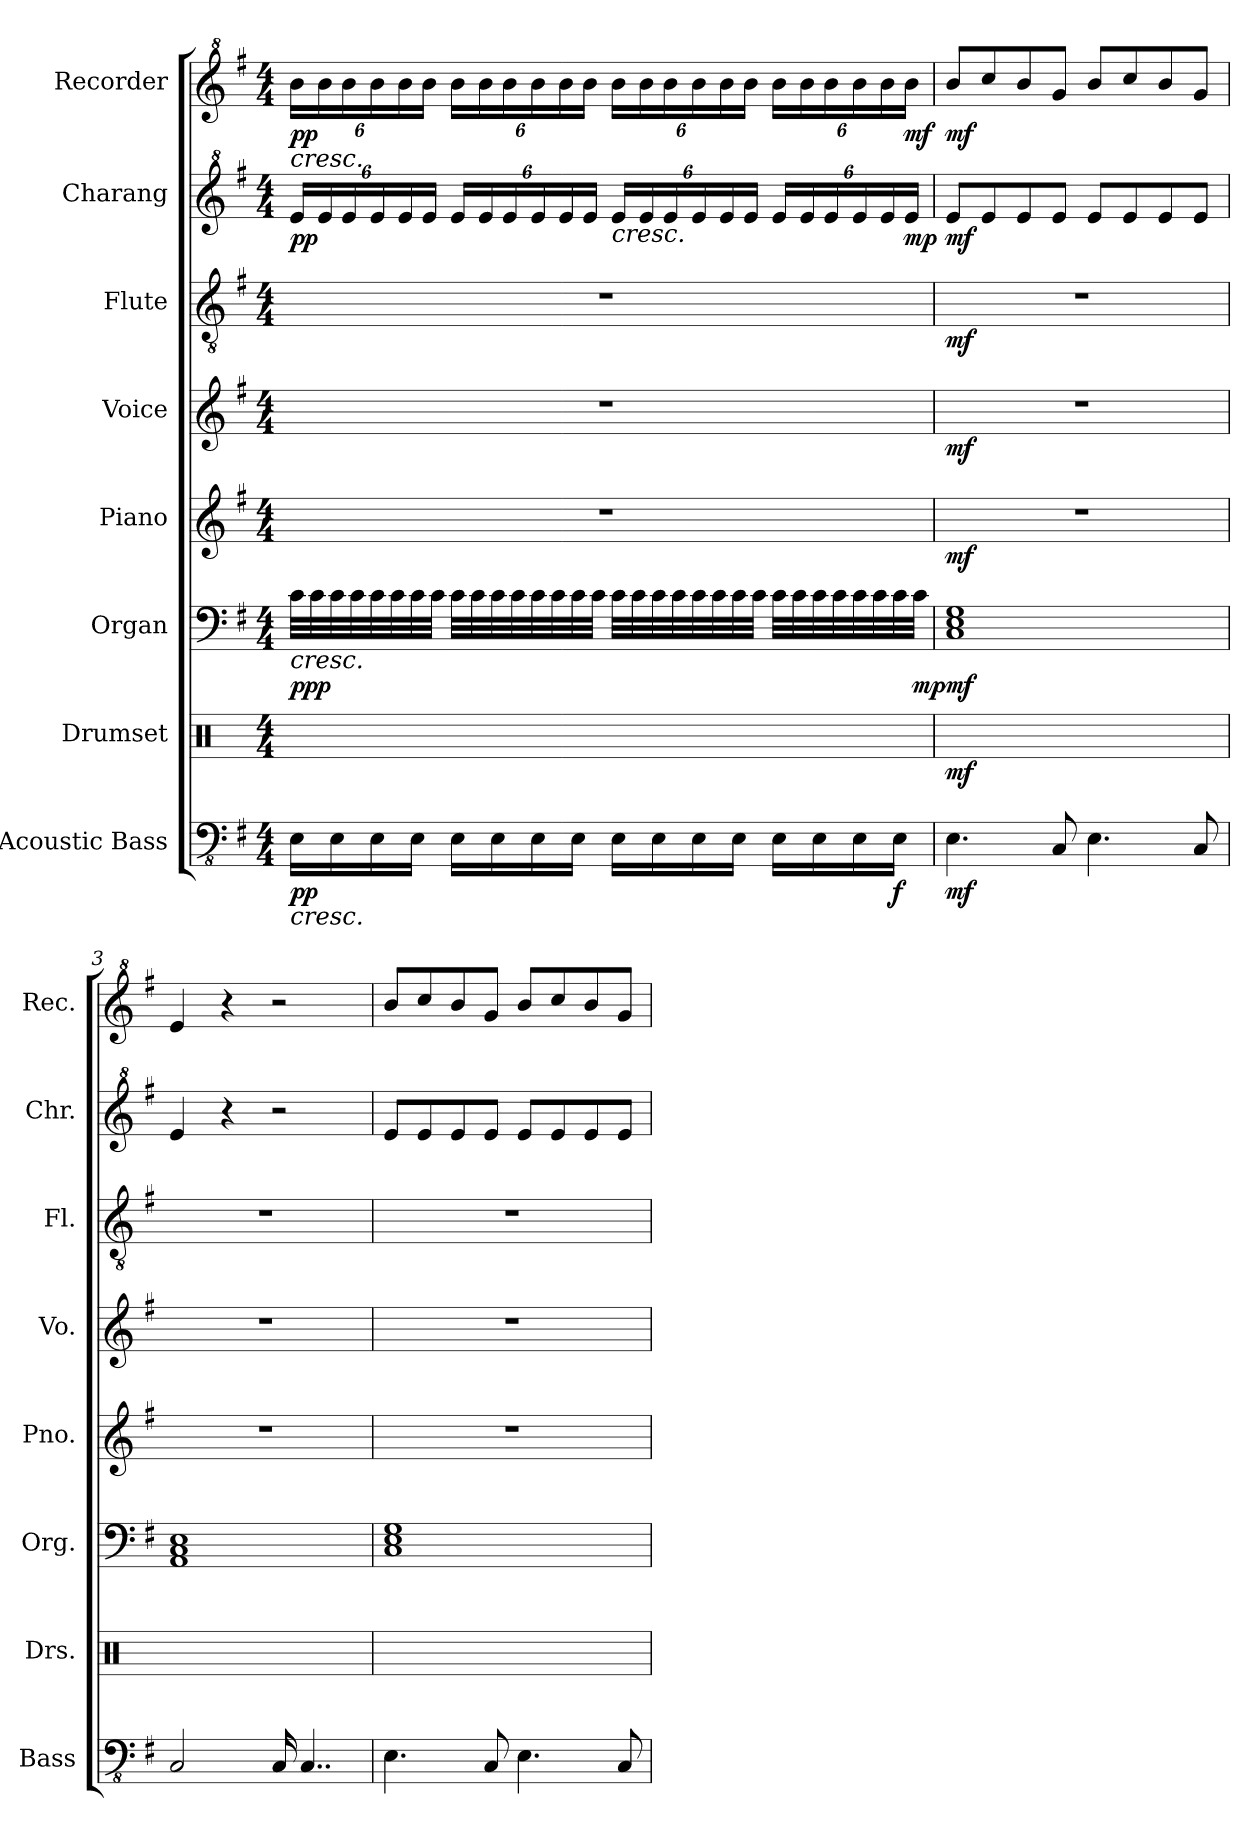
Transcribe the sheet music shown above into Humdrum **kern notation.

**kern	**dynam	**kern	**dynam	**kern	**dynam	**kern	**dynam	**kern	**dynam	**kern	**dynam	**kern	**dynam	**kern	**dynam
*part8	*part8	*part7	*part7	*part6	*part6	*part5	*part5	*part4	*part4	*part3	*part3	*part2	*part2	*part1	*part1
*staff8	*staff8	*staff7	*staff7	*staff6	*staff6	*staff5	*staff5	*staff4	*staff4	*staff3	*staff3	*staff2	*staff2	*staff1	*staff1
*I"Acoustic Bass	*	*I"Drumset	*	*I"Organ	*	*I"Piano	*	*I"Voice	*	*I"Flute	*	*I"Charang	*	*I"Recorder	*
*I'Bass	*	*I'Drs.	*	*I'Org.	*	*I'Pno.	*	*I'Vo.	*	*I'Fl.	*	*I'Chr.	*	*I'Rec.	*
*clefFv4	*	*clefX	*	*clefF4	*	*clefG2	*	*clefG2	*	*clefGv2	*	*clefG^2	*	*clefG^2	*
*k[f#]	*	*k[]	*	*k[f#]	*	*k[f#]	*	*k[f#]	*	*k[f#]	*	*k[f#]	*	*k[f#]	*
*M4/4	*	*M4/4	*	*M4/4	*	*M4/4	*	*M4/4	*	*M4/4	*	*M4/4	*	*M4/4	*
*MM88	*	*MM88	*	*MM88	*	*MM88	*	*MM88	*	*MM88	*	*MM88	*	*MM88	*
=1	=1	=1	=1	=1	=1	=1	=1	=1	=1	=1	=1	=1	=1	=1	=1
!	!LO:HP:b	!	!	!	!LO:HP:b	!	!	!	!	!	!	!	!	!	!
*	*	*	*	*	*	*	*	*	*	*	*	*Xbrackettup	*	*Xbrackettup	*
!	!LO:DY:n=1:b	!	!	!	!LO:DY:n=1:b	!	!	!	!	!	!	!	!LO:DY:b	!	!LO:HP:b
!	!	!	!	!	!	!	!	!	!	!	!	!	!	!	!LO:DY:n=1:b
16EE\LL	< pp	1ryy	.	32c\LLL	< ppp	1r	.	1r	.	1r	.	24ee/LL	pp	24bb\LL	< pp
.	.	.	.	32c\	.	.	.	.	.	.	.	.	.	.	.
.	.	.	.	.	.	.	.	.	.	.	.	24ee/	.	24bb\	.
16EE\	.	.	.	32c\	.	.	.	.	.	.	.	.	.	.	.
.	.	.	.	.	.	.	.	.	.	.	.	24ee/	.	24bb\	.
.	.	.	.	32c\	.	.	.	.	.	.	.	.	.	.	.
16EE\	.	.	.	32c\	.	.	.	.	.	.	.	24ee/	.	24bb\	.
.	.	.	.	32c\	.	.	.	.	.	.	.	.	.	.	.
.	.	.	.	.	.	.	.	.	.	.	.	24ee/	.	24bb\	.
16EE\JJ	.	.	.	32c\	.	.	.	.	.	.	.	.	.	.	.
.	.	.	.	.	.	.	.	.	.	.	.	24ee/JJ	.	24bb\JJ	.
.	.	.	.	32c\JJJ	.	.	.	.	.	.	.	.	.	.	.
16EE\LL	.	.	.	32c\LLL	.	.	.	.	.	.	.	24ee/LL	.	24bb\LL	.
.	.	.	.	32c\	.	.	.	.	.	.	.	.	.	.	.
.	.	.	.	.	.	.	.	.	.	.	.	24ee/	.	24bb\	.
16EE\	.	.	.	32c\	.	.	.	.	.	.	.	.	.	.	.
.	.	.	.	.	.	.	.	.	.	.	.	24ee/	.	24bb\	.
.	.	.	.	32c\	.	.	.	.	.	.	.	.	.	.	.
16EE\	.	.	.	32c\	.	.	.	.	.	.	.	24ee/	.	24bb\	.
.	.	.	.	32c\	.	.	.	.	.	.	.	.	.	.	.
.	.	.	.	.	.	.	.	.	.	.	.	24ee/	.	24bb\	.
16EE\JJ	.	.	.	32c\	.	.	.	.	.	.	.	.	.	.	.
.	.	.	.	.	.	.	.	.	.	.	.	24ee/JJ	.	24bb\JJ	.
.	.	.	.	32c\JJJ	.	.	.	.	.	.	.	.	.	.	.
!	!	!	!	!	!	!	!	!	!	!	!	!	!LO:HP:b	!	!
16EE\LL	.	.	.	32c\LLL	.	.	.	.	.	.	.	24ee/LL	<	24bb\LL	.
.	.	.	.	32c\	.	.	.	.	.	.	.	.	.	.	.
.	.	.	.	.	.	.	.	.	.	.	.	24ee/	.	24bb\	.
16EE\	.	.	.	32c\	.	.	.	.	.	.	.	.	.	.	.
.	.	.	.	.	.	.	.	.	.	.	.	24ee/	.	24bb\	.
.	.	.	.	32c\	.	.	.	.	.	.	.	.	.	.	.
16EE\	.	.	.	32c\	.	.	.	.	.	.	.	24ee/	.	24bb\	.
.	.	.	.	32c\	.	.	.	.	.	.	.	.	.	.	.
.	.	.	.	.	.	.	.	.	.	.	.	24ee/	.	24bb\	.
16EE\JJ	.	.	.	32c\	.	.	.	.	.	.	.	.	.	.	.
.	.	.	.	.	.	.	.	.	.	.	.	24ee/JJ	.	24bb\JJ	.
.	.	.	.	32c\JJJ	.	.	.	.	.	.	.	.	.	.	.
16EE\LL	.	.	.	32c\LLL	.	.	.	.	.	.	.	24ee/LL	.	24bb\LL	.
.	.	.	.	32c\	.	.	.	.	.	.	.	.	.	.	.
.	.	.	.	.	.	.	.	.	.	.	.	24ee/	.	24bb\	.
16EE\	.	.	.	32c\	.	.	.	.	.	.	.	.	.	.	.
.	.	.	.	.	.	.	.	.	.	.	.	24ee/	.	24bb\	.
.	.	.	.	32c\	.	.	.	.	.	.	.	.	.	.	.
16EE\	.	.	.	32c\	.	.	.	.	.	.	.	24ee/	.	24bb\	.
.	.	.	.	32c\	.	.	.	.	.	.	.	.	.	.	.
.	.	.	.	.	.	.	.	.	.	.	.	24ee/	.	24bb\	.
!	!LO:DY:n=2:b	!	!	!	!	!	!	!	!	!	!	!	!	!	!
16EE\JJ	f	.	.	32c\	.	.	.	.	.	.	.	.	.	.	.
!	!	!	!	!	!	!	!	!	!	!	!	!	!LO:DY:b	!	!LO:DY:n=2:b
.	.	.	.	.	.	.	.	.	.	.	.	24ee/JJ	mp	24bb\JJ	mf
!	!	!	!	!	!LO:DY:n=2:b	!	!	!	!	!	!	!	!	!	!
.	.	.	.	32c\JJJ	mp	.	.	.	.	.	.	.	.	.	.
.	[	.	.	.	[	.	.	.	.	.	.	.	[	.	[
!!LO:LB:g=z
=2	=2	=2	=2	=2	=2	=2	=2	=2	=2	=2	=2	=2	=2	=2	=2
!	!LO:DY:b	!	!LO:DY:b	!	!LO:DY:b	!	!LO:DY:b	!	!LO:DY:b	!	!LO:DY:b	!	!LO:DY:b	!	!LO:DY:b
4.EE\	mf	1ryy	mf	1C 1E 1G	mf	1r	mf	1r	mf	1r	mf	8ee/L	mf	8bb/L	mf
.	.	.	.	.	.	.	.	.	.	.	.	8ee/	.	8ccc/	.
.	.	.	.	.	.	.	.	.	.	.	.	8ee/	.	8bb/	.
8CC/	.	.	.	.	.	.	.	.	.	.	.	8ee/J	.	8gg/J	.
4.EE\	.	.	.	.	.	.	.	.	.	.	.	8ee/L	.	8bb/L	.
.	.	.	.	.	.	.	.	.	.	.	.	8ee/	.	8ccc/	.
.	.	.	.	.	.	.	.	.	.	.	.	8ee/	.	8bb/	.
8CC/	.	.	.	.	.	.	.	.	.	.	.	8ee/J	.	8gg/J	.
=3	=3	=3	=3	=3	=3	=3	=3	=3	=3	=3	=3	=3	=3	=3	=3
2CC/	.	1ryy	.	1AA 1C 1E	.	1r	.	1r	.	1r	.	4ee/	.	4ee/	.
.	.	.	.	.	.	.	.	.	.	.	.	4r	.	4r	.
16CC/	.	.	.	.	.	.	.	.	.	.	.	2r	.	2r	.
4..CC/	.	.	.	.	.	.	.	.	.	.	.	.	.	.	.
=4	=4	=4	=4	=4	=4	=4	=4	=4	=4	=4	=4	=4	=4	=4	=4
4.EE\	.	1ryy	.	1C 1E 1G	.	1r	.	1r	.	1r	.	8ee/L	.	8bb/L	.
.	.	.	.	.	.	.	.	.	.	.	.	8ee/	.	8ccc/	.
.	.	.	.	.	.	.	.	.	.	.	.	8ee/	.	8bb/	.
8CC/	.	.	.	.	.	.	.	.	.	.	.	8ee/J	.	8gg/J	.
4.EE\	.	.	.	.	.	.	.	.	.	.	.	8ee/L	.	8bb/L	.
.	.	.	.	.	.	.	.	.	.	.	.	8ee/	.	8ccc/	.
.	.	.	.	.	.	.	.	.	.	.	.	8ee/	.	8bb/	.
8CC/	.	.	.	.	.	.	.	.	.	.	.	8ee/J	.	8gg/J	.
=	=	=	=	=	=	=	=	=	=	=	=	=	=	=	=
*-	*-	*-	*-	*-	*-	*-	*-	*-	*-	*-	*-	*-	*-	*-	*-
